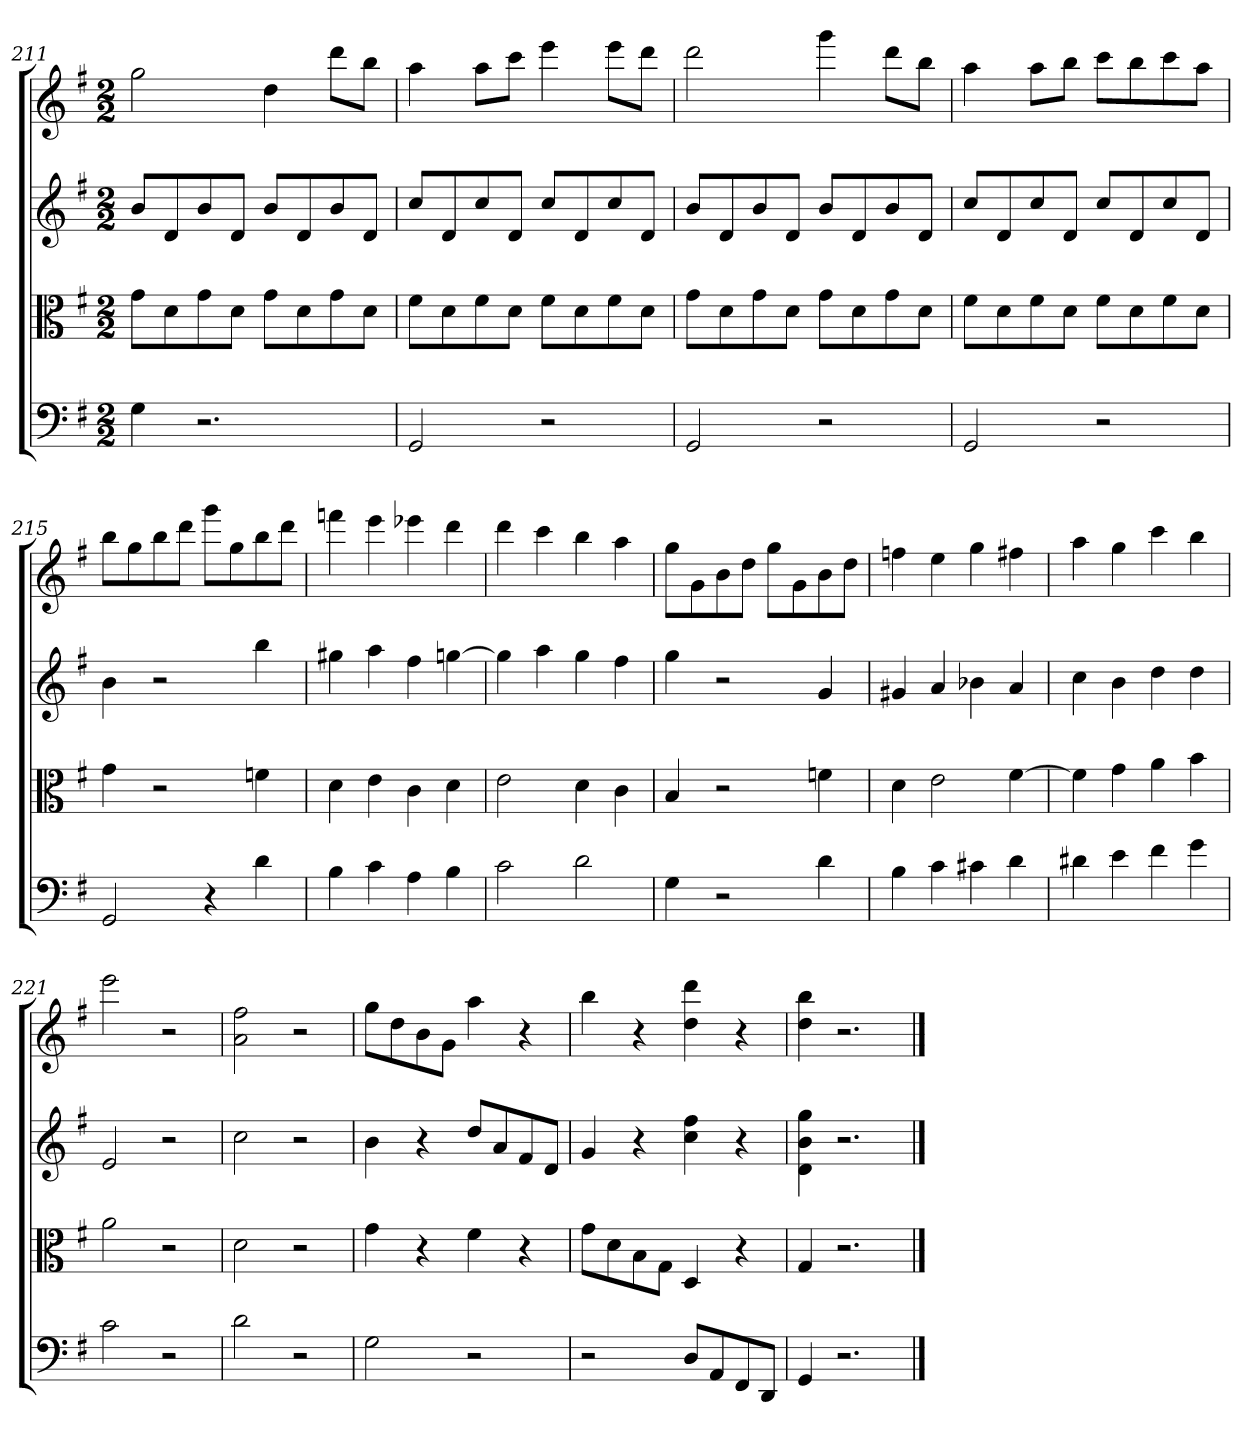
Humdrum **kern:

**kern	**kern	**kern	**kern
*part4	*part3	*part2	*part1
*staff4	*staff3	*staff2	*staff1
*clefF4	*clefC3	*	*
*k[f#]	*k[f#]	*k[f#]	*k[f#]
*G:	*G:	*G:	*G:
*M2/2	*M2/2	*M2/2	*M2/2
=211	=211	=211	=211
4G	8g\L	8bL	2gg
.	8d\	8d	.
2.r	8g\	8b	.
.	8d\J	8dJ	.
.	8g\L	8bL	4dd
.	8d\	8d	.
.	8g\	8b	8dddL
.	8d\J	8dJ	8bbJ
=212	=212	=212	=212
2GG	8f#\L	8ccL	4aa
.	8d\	8d	.
.	8f#\	8cc	8aaL
.	8d\J	8dJ	8cccJ
2r	8f#\L	8ccL	4eee
.	8d\	8d	.
.	8f#\	8cc	8eeeL
.	8d\J	8dJ	8dddJ
=213	=213	=213	=213
2GG	8g\L	8bL	2ddd
.	8d\	8d	.
.	8g\	8b	.
.	8d\J	8dJ	.
2r	8g\L	8bL	4ggg
.	8d\	8d	.
.	8g\	8b	8dddL
.	8d\J	8dJ	8bbJ
=214	=214	=214	=214
2GG	8f#\L	8ccL	4aa
.	8d\	8d	.
.	8f#\	8cc	8aaL
.	8d\J	8dJ	8bbJ
2r	8f#\L	8ccL	8cccL
.	8d\	8d	8bb
.	8f#\	8cc	8ccc
.	8d\J	8dJ	8aaJ
=215	=215	=215	=215
2GG	4g	4b	8bbL
.	.	.	8gg
.	2r	2r	8bb
.	.	.	8dddJ
4r	.	.	8gggL
.	.	.	8gg
4d	4fn	4bb	8bb
.	.	.	8dddJ
=216	=216	=216	=216
4B	4d	4gg#X	4fffn
4c	4e	4aa	4eee
4A	4c	4ff#	4eee-X
4B	4d	[4ggn	4ddd
=217	=217	=217	=217
2c	2e	4gg]	4ddd
.	.	4aa	4ccc
2d	4d	4gg	4bb
.	4c	4ff#	4aa
=218	=218	=218	=218
4G	4B	4gg	8ggL
.	.	.	8g
2r	2r	2r	8b
.	.	.	8ddJ
.	.	.	8ggL
.	.	.	8g
4d	4fn	4g	8b
.	.	.	8ddJ
=219	=219	=219	=219
4B	4d	4g#X	4ffn
4c	2e	4a	4ee
4c#X	.	4b-X	4gg
4d	[4f#	4a	4ff#X
=220	=220	=220	=220
4d#X	4f#]	4cc	4aa
4e	4g	4b	4gg
4f#	4a	4dd	4ccc
4g	4b	4dd	4bb
=221	=221	=221	=221
2c	2a	2e	2eee
2r	2r	2r	2r
=222	=222	=222	=222
2d	2d	2cc	2a 2ff#
2r	2r	2r	2r
=223	=223	=223	=223
2G	4g	4b	8ggL
.	.	.	8dd
.	4r	4r	8b
.	.	.	8gJ
2r	4f#	8ddL	4aa
.	.	8a	.
.	4r	8f#	4r
.	.	8dJ	.
=224	=224	=224	=224
2r	8g\L	4g	4bb
.	8d\	.	.
.	8B\	4r	4r
.	8G\J	.	.
8D/L	4D	4cc 4ff#	4dd 4ddd
8AA/	.	.	.
8FF#/	4r	4r	4r
8DD/J	.	.	.
=225	=225	=225	=225
4GG	4G	4d 4b 4gg	4dd 4bb
2.r	2.r	2.r	2.r
==	==	==	==
*-	*-	*-	*-
